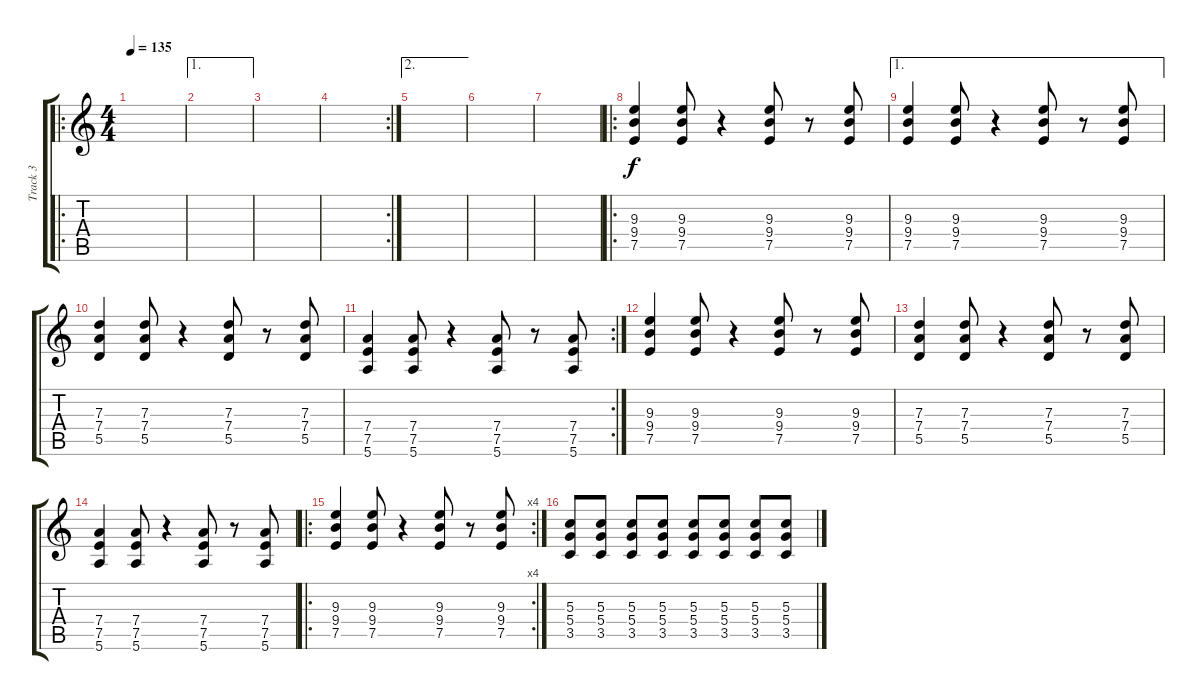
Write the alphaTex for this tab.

\track ("Track 3" "Track 3") {instrument distortionguitar}
\staff {score tabs}
\tuning (E4 B3 G3 D3 A2 E2) {hide}
\ro
\ts (4 4)
\tempo 135
\clef g2
\ks c
|
\ae 1
|
|
\rc 2
|
\ae 2
|
|
|
\ro
(9.3 9.4 7.5).4{dy f} (9.3 9.4 7.5).8 r.4 (9.3 9.4 7.5).8 r.8 (9.3 9.4 7.5).8 |
\ae 1
(9.3 9.4 7.5).4 (9.3 9.4 7.5).8 r.4 (9.3 9.4 7.5).8 r.8 (9.3 9.4 7.5).8 |
(7.3 7.4 5.5).4 (7.3 7.4 5.5).8 r.4 (7.3 7.4 5.5).8 r.8 (7.3 7.4 5.5).8 |
\rc 2
(7.4 7.5 5.6).4 (7.4 7.5 5.6).8 r.4 (7.4 7.5 5.6).8 r.8 (7.4 7.5 5.6).8 |
(9.3 9.4 7.5).4 (9.3 9.4 7.5).8 r.4 (9.3 9.4 7.5).8 r.8 (9.3 9.4 7.5).8 |
(7.3 7.4 5.5).4 (7.3 7.4 5.5).8 r.4 (7.3 7.4 5.5).8 r.8 (7.3 7.4 5.5).8 |
(7.4 7.5 5.6).4 (7.4 7.5 5.6).8 r.4 (7.4 7.5 5.6).8 r.8 (7.4 7.5 5.6).8 |
\ro
\rc 4
(9.3 9.4 7.5).4 (9.3 9.4 7.5).8 r.4 (9.3 9.4 7.5).8 r.8 (9.3 9.4 7.5).8 |
(5.3 5.4 3.5).8 (5.3 5.4 3.5).8 (5.3 5.4 3.5).8 (5.3 5.4 3.5).8 (5.3 5.4 3.5).8 (5.3 5.4 3.5).8 (5.3 5.4 3.5).8 (5.3 5.4 3.5).8
